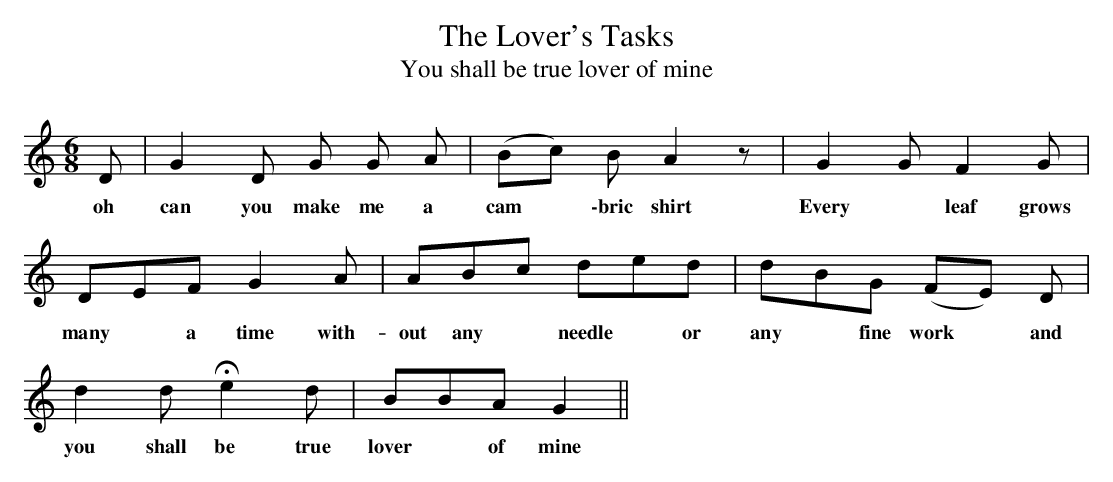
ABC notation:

X:1
T: The Lover's Tasks
T: You shall be true lover of mine
M: 6/8
L: 1/8
K: C
D | G2 D G G A |  (Bc) B A2 z | G2 G F2 G |
w: oh can you make me a cam *\-bric shirt |Every *leaf grows
DEF G2 A | ABc ded | dBG (FE) D |
w: many *a time with-out any *needle *or any *fine work *and
d2 d !fermata!e2 d | BBA G2 ||
w: you shall be true lover *of mine
